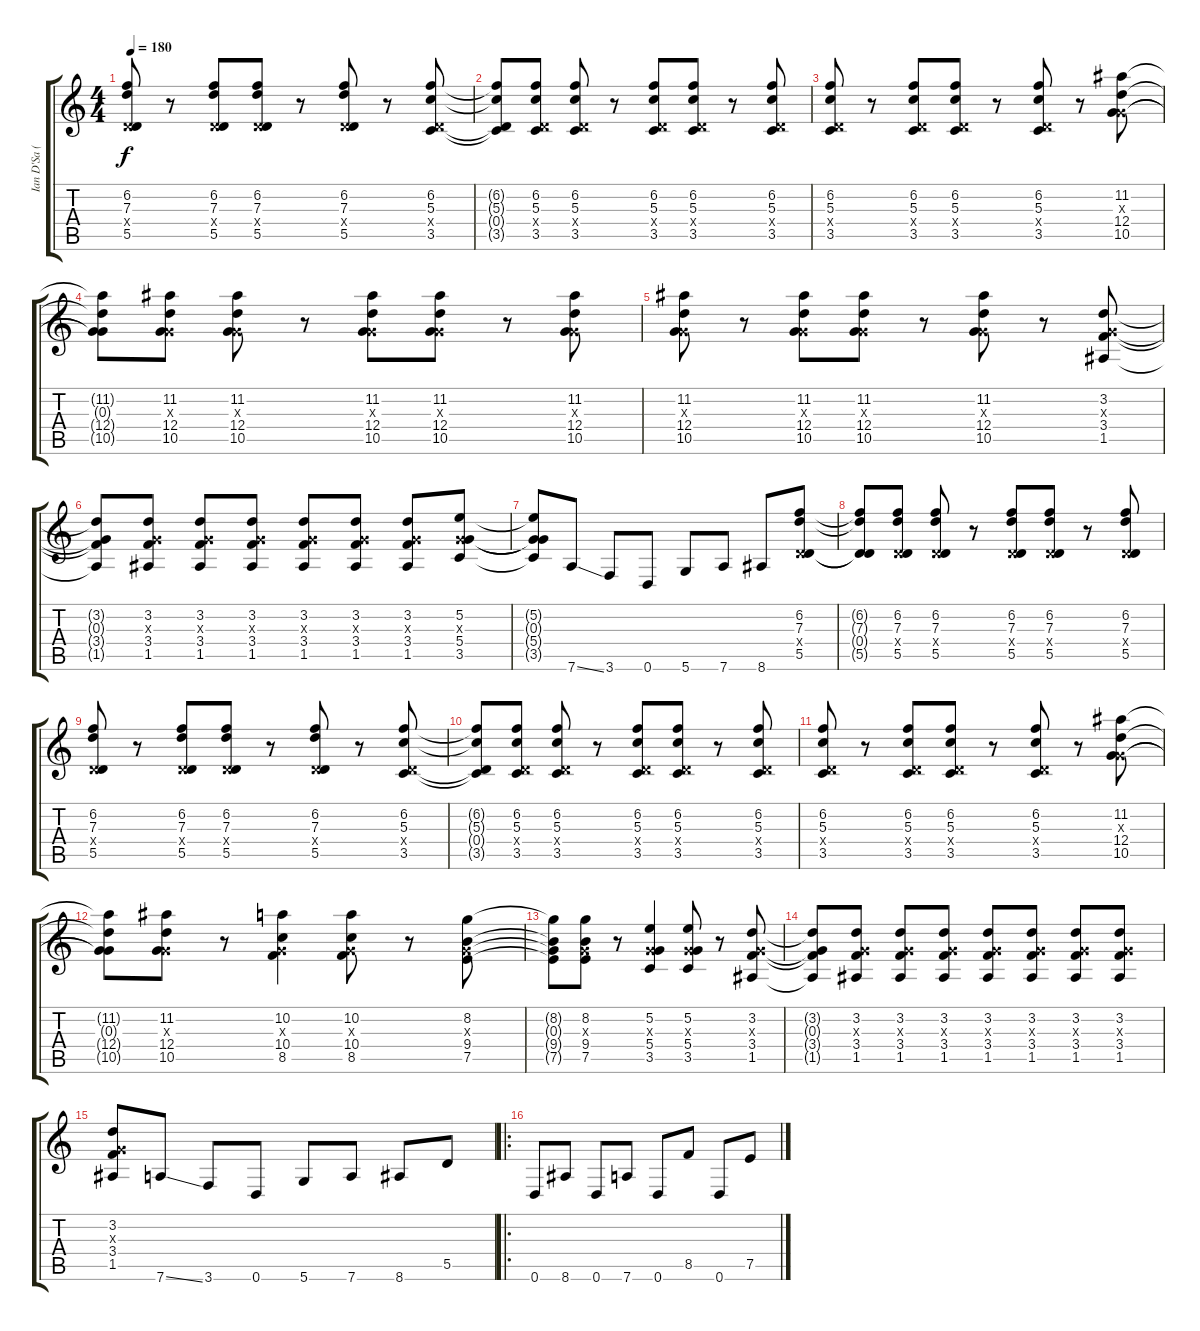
\track ("Ian D'Sa (Overdrive)" "Ian D'Sa (") {instrument distortionguitar}
\staff {score tabs}
\tuning (E4 B3 G3 D3 A2 D2) {hide}
\ts (4 4)
\tempo 180
\clef g2
\ks c
(6.2 7.3 0.4{x} 5.5).8{dy f} r.8 (6.2 7.3 0.4{x} 5.5).8 (6.2 7.3 0.4{x} 5.5).8 r.8 (6.2 7.3 0.4{x} 5.5).8 r.8 (6.2 5.3 0.4{x} 3.5).8 |
(6.2{t} 5.3{t} 0.4{t} 3.5{t}).8 (6.2 5.3 0.4{x} 3.5).8 (6.2 5.3 0.4{x} 3.5).8 r.8 (6.2 5.3 0.4{x} 3.5).8 (6.2 5.3 0.4{x} 3.5).8 r.8 (6.2 5.3 0.4{x} 3.5).8 |
(6.2 5.3 0.4{x} 3.5).8 r.8 (6.2 5.3 0.4{x} 3.5).8 (6.2 5.3 0.4{x} 3.5).8 r.8 (6.2 5.3 0.4{x} 3.5).8 r.8 (11.2 0.3{x} 12.4 10.5).8 |
(11.2{t} 0.3{t} 12.4{t} 10.5{t}).8 (11.2 0.3{x} 12.4 10.5).8 (11.2 0.3{x} 12.4 10.5).8 r.8 (11.2 0.3{x} 12.4 10.5).8 (11.2 0.3{x} 12.4 10.5).8 r.8 (11.2 0.3{x} 12.4 10.5).8 |
(11.2 0.3{x} 12.4 10.5).8 r.8 (11.2 0.3{x} 12.4 10.5).8 (11.2 0.3{x} 12.4 10.5).8 r.8 (11.2 0.3{x} 12.4 10.5).8 r.8 (3.2 0.3{x} 3.4 1.5).8 |
(3.2{t} 0.3{t} 3.4{t} 1.5{t}).8 (3.2 0.3{x} 3.4 1.5).8 (3.2 0.3{x} 3.4 1.5).8 (3.2 0.3{x} 3.4 1.5).8 (3.2 0.3{x} 3.4 1.5).8 (3.2 0.3{x} 3.4 1.5).8 (3.2 0.3{x} 3.4 1.5).8 (5.2 0.3{x} 5.4 3.5).8 |
(5.2{t} 0.3{t} 5.4{t} 3.5{t}).8 7.6{ss}.8 3.6.8 0.6.8 5.6.8 7.6.8 8.6.8 (6.2 7.3 0.4{x} 5.5).8 |
(6.2{t} 7.3{t} 0.4{t} 5.5{t}).8 (6.2 7.3 0.4{x} 5.5).8 (6.2 7.3 0.4{x} 5.5).8 r.8 (6.2 7.3 0.4{x} 5.5).8 (6.2 7.3 0.4{x} 5.5).8 r.8 (6.2 7.3 0.4{x} 5.5).8 |
(6.2 7.3 0.4{x} 5.5).8 r.8 (6.2 7.3 0.4{x} 5.5).8 (6.2 7.3 0.4{x} 5.5).8 r.8 (6.2 7.3 0.4{x} 5.5).8 r.8 (6.2 5.3 0.4{x} 3.5).8 |
(6.2{t} 5.3{t} 0.4{t} 3.5{t}).8 (6.2 5.3 0.4{x} 3.5).8 (6.2 5.3 0.4{x} 3.5).8 r.8 (6.2 5.3 0.4{x} 3.5).8 (6.2 5.3 0.4{x} 3.5).8 r.8 (6.2 5.3 0.4{x} 3.5).8 |
(6.2 5.3 0.4{x} 3.5).8 r.8 (6.2 5.3 0.4{x} 3.5).8 (6.2 5.3 0.4{x} 3.5).8 r.8 (6.2 5.3 0.4{x} 3.5).8 r.8 (11.2 0.3{x} 12.4 10.5).8 |
(11.2{t} 0.3{t} 12.4{t} 10.5{t}).8 (11.2 0.3{x} 12.4 10.5).8 r.8 (10.2 0.3{x} 10.4 8.5).4 (10.2 0.3{x} 10.4 8.5).8 r.8 (8.2 0.3{x} 9.4 7.5).8 |
(8.2{t} 0.3{t} 9.4{t} 7.5{t}).8 (8.2 0.3{x} 9.4 7.5).8 r.8 (5.2 0.3{x} 5.4 3.5).4 (5.2 0.3{x} 5.4 3.5).8 r.8 (3.2 0.3{x} 3.4 1.5).8 |
(3.2{t} 0.3{t} 3.4{t} 1.5{t}).8 (3.2 0.3{x} 3.4 1.5).8 (3.2 0.3{x} 3.4 1.5).8 (3.2 0.3{x} 3.4 1.5).8 (3.2 0.3{x} 3.4 1.5).8 (3.2 0.3{x} 3.4 1.5).8 (3.2 0.3{x} 3.4 1.5).8 (3.2 0.3{x} 3.4 1.5).8 |
(3.2 0.3{x} 3.4 1.5).8 7.6{ss}.8 3.6.8 0.6.8 5.6.8 7.6.8 8.6.8 5.5.8 |
\ro
0.6.8 8.6.8 0.6.8 7.6.8 0.6.8 8.5.8 0.6.8 7.5.8
